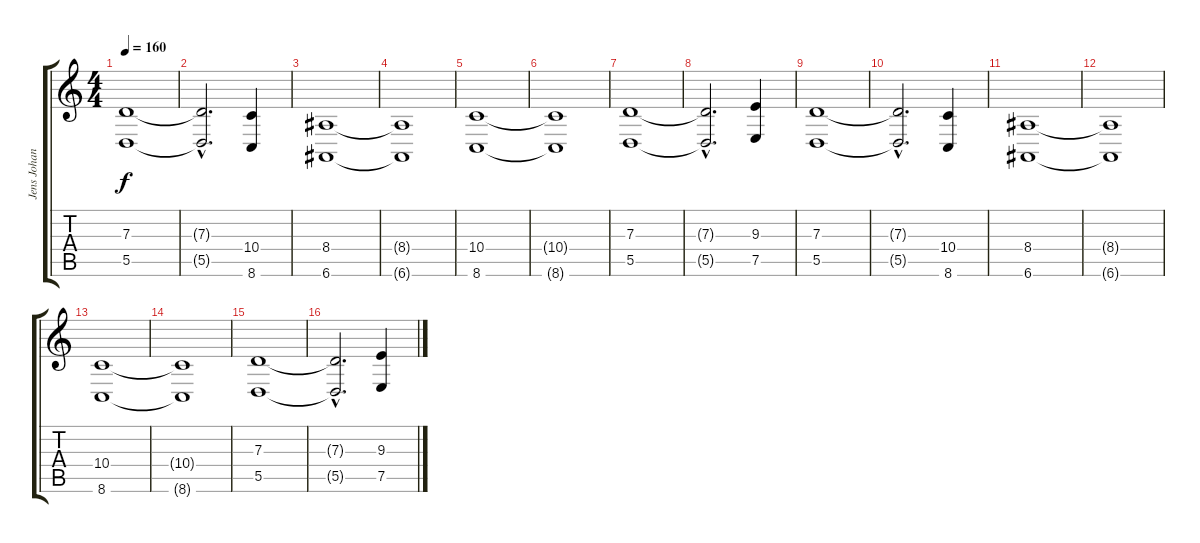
\track ("Jens Johansson (Keyboard 2)" "Jens Johan") {instrument clavinet}
\staff {score tabs}
\tuning (E4 B3 G3 D3 A2 E2) {hide}
\ts (4 4)
\tempo 160
\clef g2
\ks c
(7.3 5.5).1{dy f} |
(7.3{hac t} 5.5{hac t}).2{d} (10.4 8.6).4 |
(8.4 6.6).1 |
(8.4{t} 6.6{t}).1 |
(10.4 8.6).1 |
(10.4{t} 8.6{t}).1 |
(7.3 5.5).1 |
(7.3{hac t} 5.5{hac t}).2{d} (9.3 7.5).4 |
(7.3 5.5).1 |
(7.3{hac t} 5.5{hac t}).2{d} (10.4 8.6).4 |
(8.4 6.6).1 |
(8.4{t} 6.6{t}).1 |
(10.4 8.6).1 |
(10.4{t} 8.6{t}).1 |
(7.3 5.5).1 |
(7.3{hac t} 5.5{hac t}).2{d} (9.3 7.5).4
